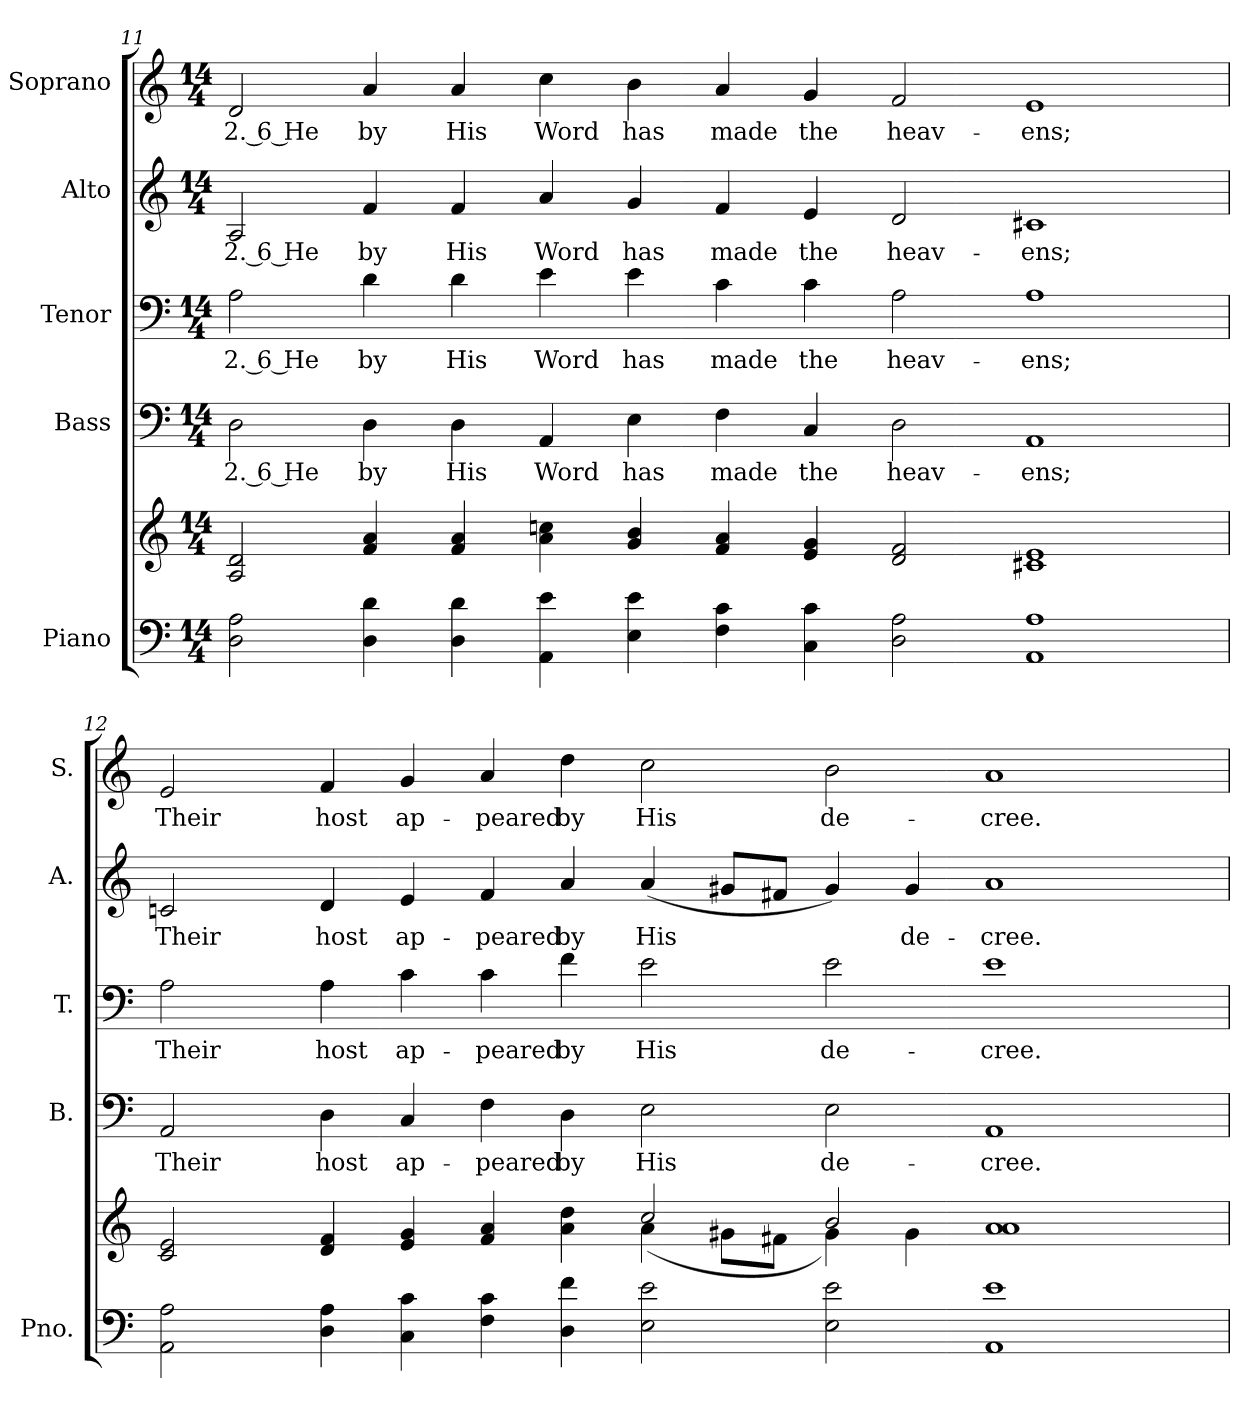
**kern	**kern	**kern	**text	**kern	**text	**kern	**text	**kern	**text
*part5	*part5	*part4	*part4	*part3	*part3	*part2	*part2	*part1	*part1
*staff6	*staff5	*staff4	*staff4	*staff3	*staff3	*staff2	*staff2	*staff1	*staff1
*I"Piano	*	*I"Bass	*	*I"Tenor	*	*I"Alto	*	*I"Soprano	*
*I'Pno.	*	*I'B.	*	*I'T.	*	*I'A.	*	*I'S.	*
!!LO:PB:g=z
*clefF4	*clefG2	*clefF4	*	*clefF4	*	*clefG2	*	*clefG2	*
*k[]	*k[]	*k[]	*	*k[]	*	*k[]	*	*k[]	*
*C:	*C:	*C:	*	*C:	*	*C:	*	*C:	*
*M14/4	*M14/4	*M14/4	*	*M14/4	*	*M14/4	*	*M14/4	*
=11	=11	=11	=11	=11	=11	=11	=11	=11	=11
!	!	!	!LO:LY:b:color=#000000	!	!	!	!	!	!
!	!	!	!	!	!LO:LY:b:color=#000000	!	!	!	!
!	!	!	!	!	!	!	!LO:LY:b:color=#000000	!	!
!	!	!	!	!	!	!	!	!	!LO:LY:b:color=#000000
2Di\ 2Ai	2Ai/ 2di	2Di\	2. 6 He	2Ai\	2. 6 He	2Ai/	2. 6 He	2di/	2. 6 He
!	!	!	!LO:LY:b:color=#000000	!	!	!	!	!	!
!	!	!	!	!	!LO:LY:b:color=#000000	!	!	!	!
!	!	!	!	!	!	!	!LO:LY:b:color=#000000	!	!
!	!	!	!	!	!	!	!	!	!LO:LY:b:color=#000000
4Di\ 4di	4fi/ 4ai	4Di\	by	4di\	by	4fi/	by	4ai/	by
!	!	!	!LO:LY:b:color=#000000	!	!	!	!	!	!
!	!	!	!	!	!LO:LY:b:color=#000000	!	!	!	!
!	!	!	!	!	!	!	!LO:LY:b:color=#000000	!	!
!	!	!	!	!	!	!	!	!	!LO:LY:b:color=#000000
4Di\ 4di	4fi/ 4ai	4Di\	His	4di\	His	4fi/	His	4ai/	His
!	!	!	!LO:LY:b:color=#000000	!	!	!	!	!	!
!	!	!	!	!	!LO:LY:b:color=#000000	!	!	!	!
!	!	!	!	!	!	!	!LO:LY:b:color=#000000	!	!
!	!	!	!	!	!	!	!	!	!LO:LY:b:color=#000000
4AAi\ 4ei	4ai\ 4ccni	4AAi/	Word	4ei\	Word	4ai/	Word	4cci\	Word
!	!	!	!LO:LY:b:color=#000000	!	!	!	!	!	!
!	!	!	!	!	!LO:LY:b:color=#000000	!	!	!	!
!	!	!	!	!	!	!	!LO:LY:b:color=#000000	!	!
!	!	!	!	!	!	!	!	!	!LO:LY:b:color=#000000
4Ei\ 4ei	4gi/ 4bi	4Ei\	has	4ei\	has	4gi/	has	4bi\	has
!	!	!	!LO:LY:b:color=#000000	!	!	!	!	!	!
!	!	!	!	!	!LO:LY:b:color=#000000	!	!	!	!
!	!	!	!	!	!	!	!LO:LY:b:color=#000000	!	!
!	!	!	!	!	!	!	!	!	!LO:LY:b:color=#000000
4Fi\ 4ci	4fi/ 4ai	4Fi\	made	4ci\	made	4fi/	made	4ai/	made
!	!	!	!LO:LY:b:color=#000000	!	!	!	!	!	!
!	!	!	!	!	!LO:LY:b:color=#000000	!	!	!	!
!	!	!	!	!	!	!	!LO:LY:b:color=#000000	!	!
!	!	!	!	!	!	!	!	!	!LO:LY:b:color=#000000
4Ci\ 4ci	4ei/ 4gi	4Ci/	the	4ci\	the	4ei/	the	4gi/	the
!	!	!	!LO:LY:b:color=#000000	!	!	!	!	!	!
!	!	!	!	!	!LO:LY:b:color=#000000	!	!	!	!
!	!	!	!	!	!	!	!LO:LY:b:color=#000000	!	!
!	!	!	!	!	!	!	!	!	!LO:LY:b:color=#000000
2Di\ 2Ai	2di/ 2fi	2Di\	heav-	2Ai\	heav-	2di/	heav-	2fi/	heav-
!	!	!	!LO:LY:b:color=#000000	!	!	!	!	!	!
!	!	!	!	!	!LO:LY:b:color=#000000	!	!	!	!
!	!	!	!	!	!	!	!LO:LY:b:color=#000000	!	!
!	!	!	!	!	!	!	!	!	!LO:LY:b:color=#000000
1AAi 1Ai	1c#Xi 1ei	1AAi	-ens;	1Ai	-ens;	1c#Xi	-ens;	1ei	-ens;
!!LO:PB:g=z
=12	=12	=12	=12	=12	=12	=12	=12	=12	=12
*	*^	*	*	*	*	*	*	*	*
!	!	!	!	!LO:LY:b:color=#000000	!	!	!	!	!	!
!	!	!	!	!	!	!LO:LY:b:color=#000000	!	!	!	!
!	!	!	!	!	!	!	!	!LO:LY:b:color=#000000	!	!
!	!	!	!	!	!	!	!	!	!	!LO:LY:b:color=#000000
2AAi\ 2Ai	2ci/ 2ei	4ryy	2AAi/	Their	2Ai\	Their	2cni/	Their	2ei/	Their
.	.	2.ryy	.	.	.	.	.	.	.	.
!	!	!	!	!LO:LY:b:color=#000000	!	!	!	!	!	!
!	!	!	!	!	!	!LO:LY:b:color=#000000	!	!	!	!
!	!	!	!	!	!	!	!	!LO:LY:b:color=#000000	!	!
!	!	!	!	!	!	!	!	!	!	!LO:LY:b:color=#000000
4Di\ 4Ai	4di/ 4fi	.	4Di\	host	4Ai\	host	4di/	host	4fi/	host
!	!	!	!	!LO:LY:b:color=#000000	!	!	!	!	!	!
!	!	!	!	!	!	!LO:LY:b:color=#000000	!	!	!	!
!	!	!	!	!	!	!	!	!LO:LY:b:color=#000000	!	!
!	!	!	!	!	!	!	!	!	!	!LO:LY:b:color=#000000
4Ci\ 4ci	4ei/ 4gi	.	4Ci/	ap-	4ci\	ap-	4ei/	ap-	4gi/	ap-
!	!	!	!	!LO:LY:b:color=#000000	!	!	!	!	!	!
!	!	!	!	!	!	!LO:LY:b:color=#000000	!	!	!	!
!	!	!	!	!	!	!	!	!LO:LY:b:color=#000000	!	!
!	!	!	!	!	!	!	!	!	!	!LO:LY:b:color=#000000
4Fi\ 4ci	4fi/ 4ai	4ryy	4Fi\	-peared	4ci\	-peared	4fi/	-peared	4ai/	-peared
!	!	!	!	!LO:LY:b:color=#000000	!	!	!	!	!	!
!	!	!	!	!	!	!LO:LY:b:color=#000000	!	!	!	!
!	!	!	!	!	!	!	!	!LO:LY:b:color=#000000	!	!
!	!	!	!	!	!	!	!	!	!	!LO:LY:b:color=#000000
4Di\ 4fi	4ai\ 4ddi	4ryy	4Di\	by	4fi\	by	4ai/	by	4ddi\	by
!	!	!	!	!LO:LY:b:color=#000000	!	!	!	!	!	!
!	!	!	!	!	!	!LO:LY:b:color=#000000	!	!	!	!
!	!	!	!	!	!	!	!	!LO:LY:b:color=#000000	!	!
!	!	!	!	!	!	!	!	!	!	!LO:LY:b:color=#000000
2Ei\ 2ei	2cci/	(4ai\	2Ei\	His	2ei\	His	(4ai/	His	2cci\	His
.	.	8g#Xi\L	.	.	.	.	8g#Xi/L	.	.	.
.	.	8f#Xi\J	.	.	.	.	8f#Xi/J	.	.	.
!	!	!	!	!LO:LY:b:color=#000000	!	!	!	!	!	!
!	!	!	!	!	!	!LO:LY:b:color=#000000	!	!	!	!
!	!	!	!	!	!	!	!	!	!	!LO:LY:b:color=#000000
2Ei\ 2ei	2bi/	4g#i\)	2Ei\	de-	2ei\	de-	4g#i/)	.	2bi\	de-
!	!	!	!	!	!	!	!	!LO:LY:b:color=#000000	!	!
.	.	4g#i\	.	.	.	.	4g#i/	de-	.	.
!	!	!	!	!LO:LY:b:color=#000000	!	!	!	!	!	!
!	!	!	!	!	!	!LO:LY:b:color=#000000	!	!	!	!
!	!	!	!	!	!	!	!	!LO:LY:b:color=#000000	!	!
!	!	!	!	!	!	!	!	!	!	!LO:LY:b:color=#000000
1AAi 1ei	1ai 1ai	2ryy	1AAi	-cree.	1ei	-cree.	1ai	-cree.	1ai	-cree.
.	.	2ryy	.	.	.	.	.	.	.	.
*	*v	*v	*	*	*	*	*	*	*	*
=	=	=	=	=	=	=	=	=	=
*-	*-	*-	*-	*-	*-	*-	*-	*-	*-
